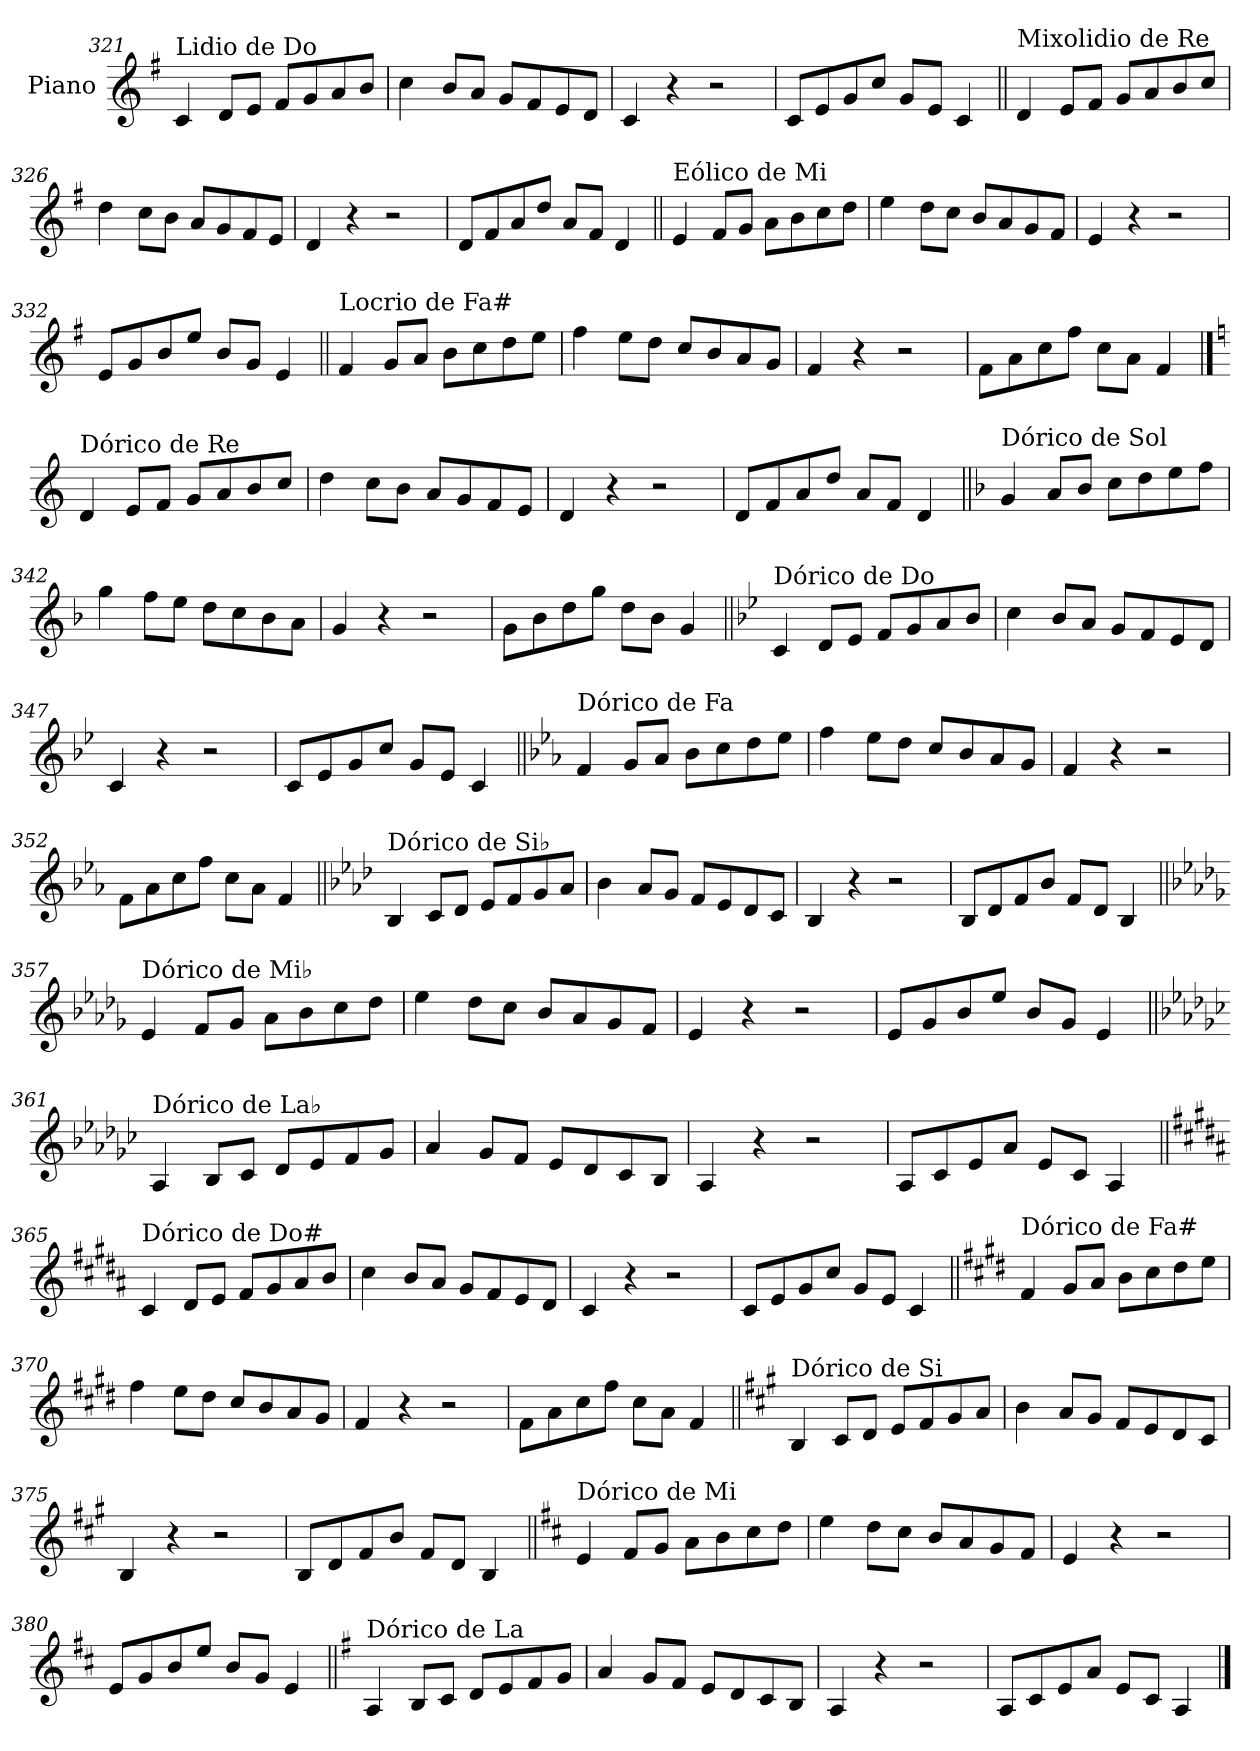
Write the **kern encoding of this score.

**kern
*part1
*staff1
*I"Piano
*I'Pno.
!!LO:LB:g=z
*clefG2
*k[f#]
=321
!LO:TX:a:t=Lidio de Do
4c/
8d/L
8e/J
8f#/L
8g/
8a/
8b/J
=322
4cc\
8b/L
8a/J
8g/L
8f#/
8e/
8d/J
=323
4c/
4r
2r
=324
8c/L
8e/
8g/
8cc/J
8g/L
8e/J
4c/
!!LO:LB:g=z
=325||
!LO:TX:a:t=Mixolidio de Re
4d/
8e/L
8f#/J
8g/L
8a/
8b/
8cc/J
=326
4dd\
8cc\L
8b\J
8a/L
8g/
8f#/
8e/J
=327
4d/
4r
2r
=328
8d/L
8f#/
8a/
8dd/J
8a/L
8f#/J
4d/
!!LO:LB:g=z
=329||
!LO:TX:a:t=Eólico de Mi
4e/
8f#/L
8g/J
8a\L
8b\
8cc\
8dd\J
=330
4ee\
8dd\L
8cc\J
8b/L
8a/
8g/
8f#/J
=331
4e/
4r
2r
=332
8e/L
8g/
8b/
8ee/J
8b/L
8g/J
4e/
!!LO:LB:g=z
=333||
!LO:TX:a:t=Locrio de Fa#
4f#/
8g/L
8a/J
8b\L
8cc\
8dd\
8ee\J
=334
4ff#\
8ee\L
8dd\J
8cc/L
8b/
8a/
8g/J
=335
4f#/
4r
2r
=336
8f#\L
8a\
8cc\
8ff#\J
8cc\L
8a\J
4f#/
!!LO:PB:g=z
==337
*k[]
!LO:TX:a:t=Dórico de Re
4d/
8e/L
8f/J
8g/L
8a/
8b/
8cc/J
=338
4dd\
8cc\L
8b\J
8a/L
8g/
8f/
8e/J
=339
4d/
4r
2r
=340
8d/L
8f/
8a/
8dd/J
8a/L
8f/J
4d/
!!LO:LB:g=z
=341||
*k[b-]
!LO:TX:a:t=Dórico de Sol
4g/
8a/L
8b-/J
8cc\L
8dd\
8ee\
8ff\J
=342
4gg\
8ff\L
8ee\J
8dd\L
8cc\
8b-\
8a\J
=343
4g/
4r
2r
=344
8g\L
8b-\
8dd\
8gg\J
8dd\L
8b-\J
4g/
!!LO:LB:g=z
=345||
*k[b-e-]
!LO:TX:a:t=Dórico de Do
4c/
8d/L
8e-/J
8f/L
8g/
8a/
8b-/J
=346
4cc\
8b-/L
8a/J
8g/L
8f/
8e-/
8d/J
=347
4c/
4r
2r
=348
8c/L
8e-/
8g/
8cc/J
8g/L
8e-/J
4c/
!!LO:LB:g=z
=349||
*k[b-e-a-]
!LO:TX:a:t=Dórico de Fa
4f/
8g/L
8a-/J
8b-\L
8cc\
8dd\
8ee-\J
=350
4ff\
8ee-\L
8dd\J
8cc/L
8b-/
8a-/
8g/J
=351
4f/
4r
2r
=352
8f\L
8a-\
8cc\
8ff\J
8cc\L
8a-\J
4f/
!!LO:LB:g=z
=353||
*k[b-e-a-d-]
!LO:TX:a:t=Dórico de Si♭
4B-/
8c/L
8d-/J
8e-/L
8f/
8g/
8a-/J
=354
4b-\
8a-/L
8g/J
8f/L
8e-/
8d-/
8c/J
=355
4B-/
4r
2r
=356
8B-/L
8d-/
8f/
8b-/J
8f/L
8d-/J
4B-/
!!LO:LB:g=z
=357||
*k[b-e-a-d-g-]
!LO:TX:a:t=Dórico de Mi♭
4e-/
8f/L
8g-/J
8a-\L
8b-\
8cc\
8dd-\J
=358
4ee-\
8dd-\L
8cc\J
8b-/L
8a-/
8g-/
8f/J
=359
4e-/
4r
2r
=360
8e-/L
8g-/
8b-/
8ee-/J
8b-/L
8g-/J
4e-/
!!LO:LB:g=z
=361||
*k[b-e-a-d-g-c-]
!LO:TX:a:t=Dórico de La♭
4A-/
8B-/L
8c-/J
8d-/L
8e-/
8f/
8g-/J
=362
4a-/
8g-/L
8f/J
8e-/L
8d-/
8c-/
8B-/J
=363
4A-/
4r
2r
=364
8A-/L
8c-/
8e-/
8a-/J
8e-/L
8c-/J
4A-/
!!LO:LB:g=z
=365||
*k[f#c#g#d#a#]
!LO:TX:a:t=Dórico de Do#
4c#/
8d#/L
8e/J
8f#/L
8g#/
8a#/
8b/J
=366
4cc#\
8b/L
8a#/J
8g#/L
8f#/
8e/
8d#/J
=367
4c#/
4r
2r
=368
8c#/L
8e/
8g#/
8cc#/J
8g#/L
8e/J
4c#/
!!LO:LB:g=z
=369||
*k[f#c#g#d#]
!LO:TX:a:t=Dórico de Fa#
4f#/
8g#/L
8a/J
8b\L
8cc#\
8dd#\
8ee\J
=370
4ff#\
8ee\L
8dd#\J
8cc#/L
8b/
8a/
8g#/J
=371
4f#/
4r
2r
=372
8f#\L
8a\
8cc#\
8ff#\J
8cc#\L
8a\J
4f#/
!!LO:LB:g=z
=373||
*k[f#c#g#]
!LO:TX:a:t=Dórico de Si
4B/
8c#/L
8d/J
8e/L
8f#/
8g#/
8a/J
=374
4b\
8a/L
8g#/J
8f#/L
8e/
8d/
8c#/J
=375
4B/
4r
2r
=376
8B/L
8d/
8f#/
8b/J
8f#/L
8d/J
4B/
!!LO:LB:g=z
=377||
*k[f#c#]
!LO:TX:a:t=Dórico de Mi
4e/
8f#/L
8g/J
8a\L
8b\
8cc#\
8dd\J
=378
4ee\
8dd\L
8cc#\J
8b/L
8a/
8g/
8f#/J
=379
4e/
4r
2r
=380
8e/L
8g/
8b/
8ee/J
8b/L
8g/J
4e/
!!LO:LB:g=z
=381||
*k[f#]
!LO:TX:a:t=Dórico de La
4A/
8B/L
8c/J
8d/L
8e/
8f#/
8g/J
=382
4a/
8g/L
8f#/J
8e/L
8d/
8c/
8B/J
=383
4A/
4r
2r
=384
8A/L
8c/
8e/
8a/J
8e/L
8c/J
4A/
==
*-
